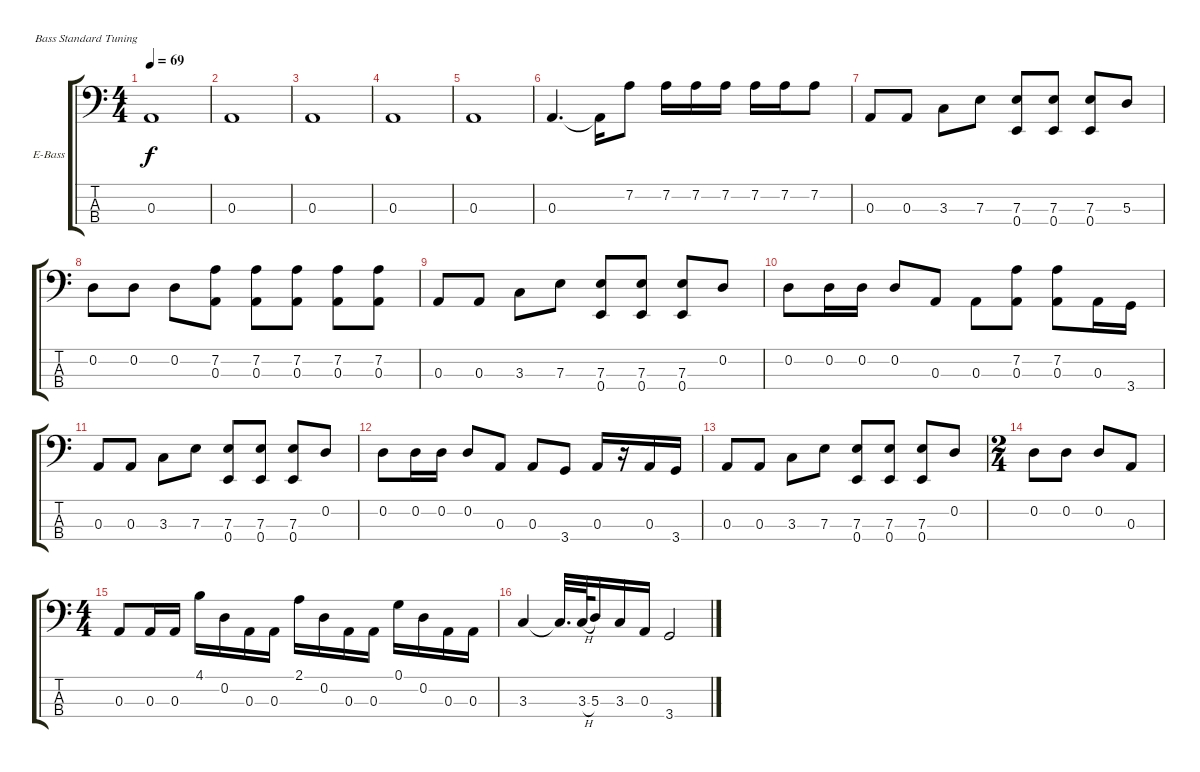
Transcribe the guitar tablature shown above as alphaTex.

\defaultSystemsLayout 4
\bracketExtendMode groupsimilarinstruments
\firstSystemTrackNameOrientation horizontal
\otherSystemsTrackNameOrientation horizontal
\track ("Electric Bass" "E-Bass") {instrument electricbassfinger}
\staff {score tabs}
\tuning (G2 D2 A1 E1)
\ts (4 4)
\tempo 69
\clef f4
\scale
0.487395
\ks c
0.3.1{dy f instrument electricbassfinger} |
\scale
0.256303 0.3.1 |
\scale
0.256303 0.3.1 |
\scale
0.333333 0.3.1 |
\scale
0.333333 0.3.1 |
\scale
0.333333 0.3.4{d} 0.3{t}.16 7.2.8 7.2.16 7.2.16 7.2.16 7.2.16 7.2.16 7.2.8 |
\scale
0.333333 0.3.8 0.3.8 3.3.8 7.3.8 (7.3 0.4).8 (7.3 0.4).8 (7.3 0.4).8 5.3.8 |
\scale
0.333333 0.2.8 0.2.8 0.2.8 (7.2 0.3).8 (7.2 0.3).8 (7.2 0.3).8 (7.2 0.3).8 (7.2 0.3).8 |
\scale
0.333333 0.3.8 0.3.8 3.3.8 7.3.8 (7.3 0.4).8 (7.3 0.4).8 (7.3 0.4).8 0.2.8 |
\scale
0.333333 0.2.8 0.2.16 0.2.16 0.2.8 0.3.8 0.3.8 (7.2 0.3).8 (7.2 0.3).8 0.3.16 3.4.16 |
\scale
0.333333 0.3.8 0.3.8 3.3.8 7.3.8 (7.3 0.4).8 (7.3 0.4).8 (7.3 0.4).8 0.2.8 |
\scale
0.333333 0.2.8 0.2.16 0.2.16 0.2.8 0.3.8 0.3.8 3.4.8 0.3.16 r.16 0.3.16 3.4.16 |
\scale
0.208191 0.3.8 0.3.8 3.3.8 7.3.8 (7.3 0.4).8 (7.3 0.4).8 (7.3 0.4).8 0.2.8 |
\ts (2 4)
\scale
0.395904 0.2.8 0.2.8 0.2.8 0.3.8 |
\ts (4 4)
\scale
0.395904 0.3.8 0.3.16 0.3.16 4.1.16 0.2.16 0.3.16 0.3.16 2.1.16 0.2.16 0.3.16 0.3.16 0.1.16 0.2.16 0.3.16 0.3.16 |
\scale
0.333333 3.3.4 3.3{t}.32{d} 3.3{h}.64 5.3.16 3.3.16 0.3.16 3.4.2
